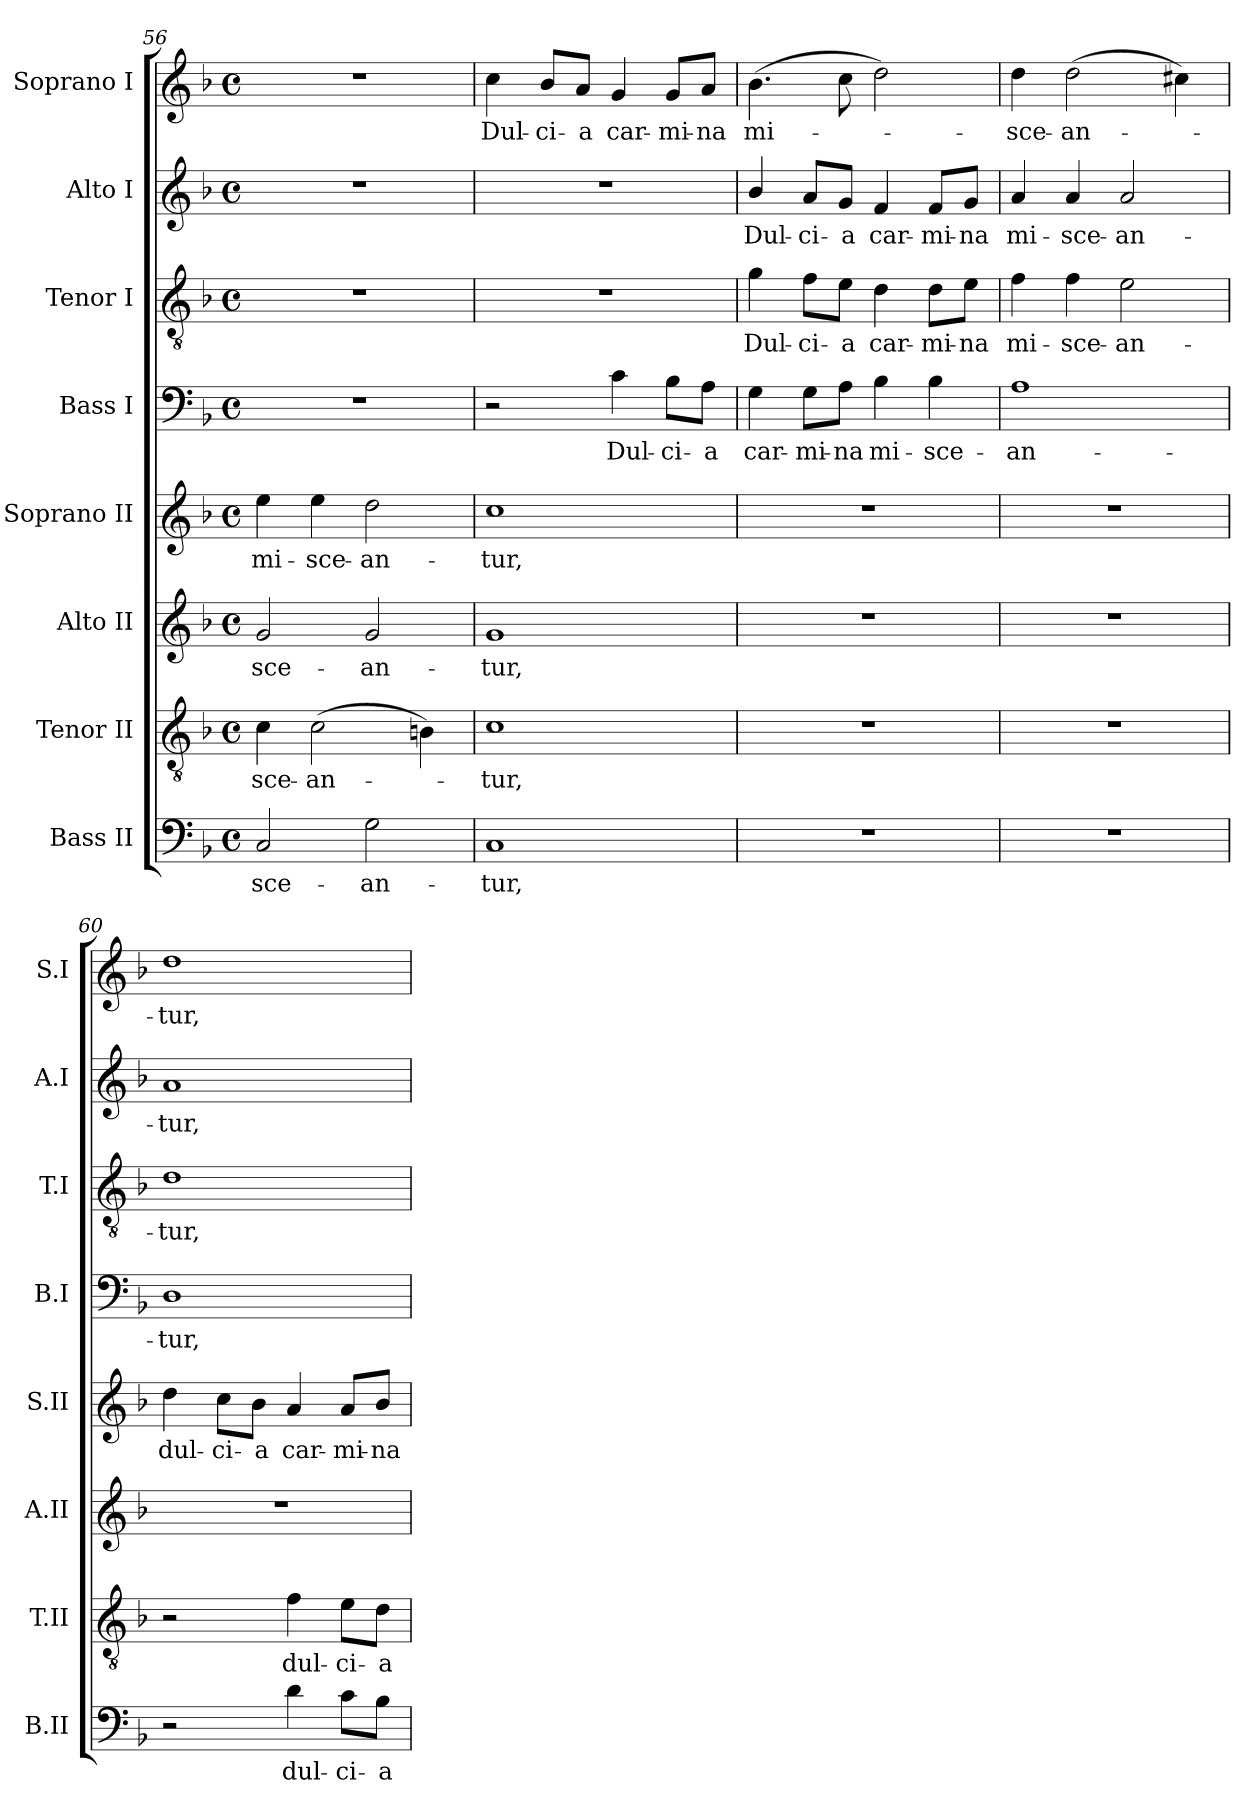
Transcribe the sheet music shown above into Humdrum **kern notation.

**kern	**text	**kern	**text	**kern	**text	**kern	**text	**kern	**text	**kern	**text	**kern	**text	**kern	**text
*part8	*part8	*part7	*part7	*part6	*part6	*part5	*part5	*part4	*part4	*part3	*part3	*part2	*part2	*part1	*part1
*staff8	*staff8	*staff7	*staff7	*staff6	*staff6	*staff5	*staff5	*staff4	*staff4	*staff3	*staff3	*staff2	*staff2	*staff1	*staff1
*I"Bass II	*	*I"Tenor II	*	*I"Alto II	*	*I"Soprano II	*	*I"Bass I	*	*I"Tenor I	*	*I"Alto I	*	*I"Soprano I	*
*I'B.II	*	*I'T.II	*	*I'A.II	*	*I'S.II	*	*I'B.I	*	*I'T.I	*	*I'A.I	*	*I'S.I	*
!!LO:LB:g=z
*clefF4	*	*clefGv2	*	*clefG2	*	*clefG2	*	*clefF4	*	*clefGv2	*	*clefG2	*	*clefG2	*
*k[b-]	*	*k[b-]	*	*k[b-]	*	*k[b-]	*	*k[b-]	*	*k[b-]	*	*k[b-]	*	*k[b-]	*
*F:	*	*F:	*	*F:	*	*F:	*	*F:	*	*F:	*	*F:	*	*F:	*
*M4/4	*	*M4/4	*	*M4/4	*	*M4/4	*	*M4/4	*	*M4/4	*	*M4/4	*	*M4/4	*
*met(c)	*	*met(c)	*	*met(c)	*	*met(c)	*	*met(c)	*	*met(c)	*	*met(c)	*	*met(c)	*
=56	=56	=56	=56	=56	=56	=56	=56	=56	=56	=56	=56	=56	=56	=56	=56
!	!LO:LY:b	!	!LO:LY:b	!	!LO:LY:b	!	!LO:LY:b	!	!	!	!	!	!	!	!
2C	-sce-	4c	-sce-	2g	-sce-	4ee	mi-	1r	.	1r	.	1r	.	1r	.
!	!	!	!LO:LY:b	!	!	!	!LO:LY:b	!	!	!	!	!	!	!	!
.	.	(>2c	-an-	.	.	4ee	-sce-	.	.	.	.	.	.	.	.
!	!LO:LY:b	!	!	!	!LO:LY:b	!	!LO:LY:b	!	!	!	!	!	!	!	!
2G	-an-	.	.	2g	-an-	2dd	-an-	.	.	.	.	.	.	.	.
.	.	4Bn)	.	.	.	.	.	.	.	.	.	.	.	.	.
=57	=57	=57	=57	=57	=57	=57	=57	=57	=57	=57	=57	=57	=57	=57	=57
!	!LO:LY:b	!	!LO:LY:b	!	!LO:LY:b	!	!LO:LY:b	!	!	!	!	!	!	!	!LO:LY:b
1C	-tur,	1c	tur,	1g	-tur,	1cc	-tur,	2r	.	1r	.	1r	.	4cc	Dul-
!	!	!	!	!	!	!	!	!	!	!	!	!	!	!	!LO:LY:b
.	.	.	.	.	.	.	.	.	.	.	.	.	.	8b-/L	-ci-
!	!	!	!	!	!	!	!	!	!	!	!	!	!	!	!LO:LY:b
.	.	.	.	.	.	.	.	.	.	.	.	.	.	8a/J	-a
!	!	!	!	!	!	!	!	!	!LO:LY:b	!	!	!	!	!	!LO:LY:b
.	.	.	.	.	.	.	.	4c	Dul-	.	.	.	.	4g	car-
!	!	!	!	!	!	!	!	!	!LO:LY:b	!	!	!	!	!	!LO:LY:b
.	.	.	.	.	.	.	.	8B-\L	-ci-	.	.	.	.	8g/L	-mi-
!	!	!	!	!	!	!	!	!	!LO:LY:b	!	!	!	!	!	!LO:LY:b
.	.	.	.	.	.	.	.	8A\J	-a	.	.	.	.	8a/J	-na
=58	=58	=58	=58	=58	=58	=58	=58	=58	=58	=58	=58	=58	=58	=58	=58
!	!	!	!	!	!	!	!	!	!LO:LY:b	!	!LO:LY:b	!	!LO:LY:b	!	!LO:LY:b
1r	.	1r	.	1r	.	1r	.	4G	car-	4g	Dul-	4b-/	Dul-	(>4.b-	mi-
!	!	!	!	!	!	!	!	!	!LO:LY:b	!	!LO:LY:b	!	!LO:LY:b	!	!
.	.	.	.	.	.	.	.	8G\L	-mi-	8f\L	-ci-	8a/L	-ci-	.	.
!	!	!	!	!	!	!	!	!	!LO:LY:b	!	!LO:LY:b	!	!LO:LY:b	!	!
.	.	.	.	.	.	.	.	8A\J	-na	8e\J	-a	8g/J	-a	8cc	.
!	!	!	!	!	!	!	!	!	!LO:LY:b	!	!LO:LY:b	!	!LO:LY:b	!	!
.	.	.	.	.	.	.	.	4B-	mi-	4d	car-	4f	car-	2dd)	.
!	!	!	!	!	!	!	!	!	!LO:LY:b	!	!LO:LY:b	!	!LO:LY:b	!	!
.	.	.	.	.	.	.	.	4B-	-sce-	8d\L	-mi-	8f/L	-mi-	.	.
!	!	!	!	!	!	!	!	!	!	!	!LO:LY:b	!	!LO:LY:b	!	!
.	.	.	.	.	.	.	.	.	.	8e\J	-na	8g/J	-na	.	.
=59	=59	=59	=59	=59	=59	=59	=59	=59	=59	=59	=59	=59	=59	=59	=59
!	!	!	!	!	!	!	!	!	!LO:LY:b	!	!LO:LY:b	!	!LO:LY:b	!	!LO:LY:b
1r	.	1r	.	1r	.	1r	.	1A	-an-	4f	mi-	4a	mi-	4dd	sce-
!	!	!	!	!	!	!	!	!	!	!	!LO:LY:b	!	!LO:LY:b	!	!LO:LY:b
.	.	.	.	.	.	.	.	.	.	4f	-sce-	4a	-sce-	(>2dd	-an-
!	!	!	!	!	!	!	!	!	!	!	!LO:LY:b	!	!LO:LY:b	!	!
.	.	.	.	.	.	.	.	.	.	2e	-an-	2a	-an-	.	.
.	.	.	.	.	.	.	.	.	.	.	.	.	.	4cc#X)	.
=60	=60	=60	=60	=60	=60	=60	=60	=60	=60	=60	=60	=60	=60	=60	=60
!	!	!	!	!	!	!	!LO:LY:b	!	!LO:LY:b	!	!LO:LY:b	!	!LO:LY:b	!	!LO:LY:b
2r	.	2r	.	1r	.	4dd	dul-	1D	-tur,	1d	-tur,	1a	-tur,	1dd	tur,
!	!	!	!	!	!	!	!LO:LY:b	!	!	!	!	!	!	!	!
.	.	.	.	.	.	8cc\L	-ci-	.	.	.	.	.	.	.	.
!	!	!	!	!	!	!	!LO:LY:b	!	!	!	!	!	!	!	!
.	.	.	.	.	.	8b-\J	-a	.	.	.	.	.	.	.	.
!	!LO:LY:b	!	!LO:LY:b	!	!	!	!LO:LY:b	!	!	!	!	!	!	!	!
4d	dul-	4f	dul-	.	.	4a	car-	.	.	.	.	.	.	.	.
!	!LO:LY:b	!	!LO:LY:b	!	!	!	!LO:LY:b	!	!	!	!	!	!	!	!
8c\L	-ci-	8e\L	-ci-	.	.	8a/L	-mi-	.	.	.	.	.	.	.	.
!	!LO:LY:b	!	!LO:LY:b	!	!	!	!LO:LY:b	!	!	!	!	!	!	!	!
8B-\J	-a	8d\J	-a	.	.	8b-/J	-na	.	.	.	.	.	.	.	.
=	=	=	=	=	=	=	=	=	=	=	=	=	=	=	=
*-	*-	*-	*-	*-	*-	*-	*-	*-	*-	*-	*-	*-	*-	*-	*-
